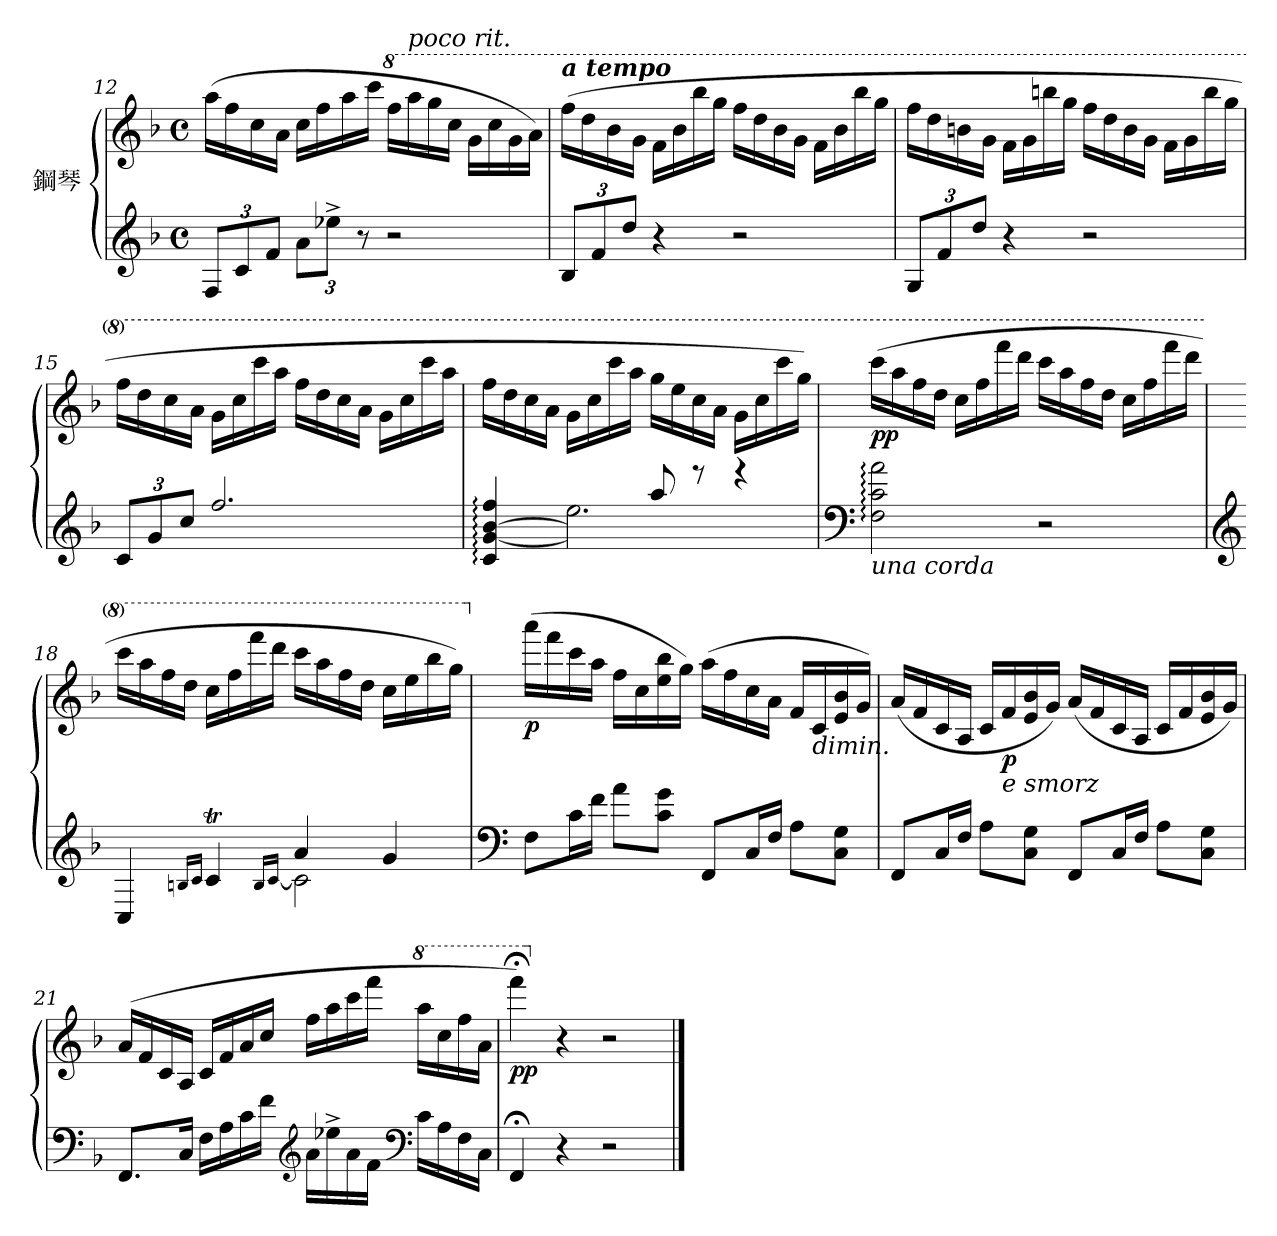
**kern	**kern	**dynam
*part1	*part1	*part1
*staff2	*staff1	*staff1/2
*I"鋼琴	*	*
*clefG2	*clefG2	*
*k[b-]	*k[b-]	*
*M4/4	*M4/4	*
*met(c)	*met(c)	*
*Xbrackettup	*	*
=12	=12	=12
12F/L	(>16aa\LL	.
.	16ff\	.
12c/	.	.
.	16cc\	.
12f/J	.	.
.	16a\JJ	.
12a\L	16cc\LL	.
.	16ff\	.
12ee-X^\J	.	.
.	16aa\	.
12r	.	.
.	16ccc\JJ	.
*	*8va	*
*	*MM90	*
2r	16fff\LL	.
!	!LO:TX:a:i:t=poco rit.	!
.	16aaa\	.
*	*MM82	*
.	16ggg\	.
.	16ccc\JJ	.
*	*MM74	*
.	16gg\LL	.
.	16ccc\	.
*	*MM66	*
.	16gg\	.
.	16aa\JJ)	.
!!LO:LB:g=z
=13	=13	=13
!	!LO:TX:a:Bi:t=a tempo	!
12B-/L	(>16fff\LL	.
.	16ddd\	.
12f/	.	.
.	16bb-\	.
12dd/J	.	.
.	16gg\JJ	.
4r	16ff\LL	.
.	16bb-\	.
.	16bbb-\	.
.	16ggg\JJ	.
2r	16fff\LL	.
.	16ddd\	.
.	16bb-\	.
.	16gg\JJ	.
.	16ff\LL	.
.	16bb-\	.
.	16bbb-\	.
.	16ggg\JJ	.
=14	=14	=14
12G/L	16fff\LL	.
.	16ddd\	.
12f/	.	.
.	16bbn\	.
12dd/J	.	.
.	16gg\JJ	.
4r	16ff\LL	.
.	16gg\	.
.	16bbbn\	.
.	16ggg\JJ	.
2r	16fff\LL	.
.	16ddd\	.
.	16bb\	.
.	16gg\JJ	.
.	16ff\LL	.
.	16gg\	.
.	16bbb\	.
.	16ggg\JJ	.
!!LO:PB:g=z
=15	=15	=15
12c/L	16fff\LL	.
.	16ddd\	.
12g/	.	.
.	16ccc\	.
12cc/J	.	.
.	16aa\JJ	.
2.ff/	16gg\LL	.
.	16ccc\	.
.	16cccc\	.
.	16aaa\JJ	.
.	16fff\LL	.
.	16ddd\	.
.	16ccc\	.
.	16aa\JJ	.
.	16gg\LL	.
.	16ccc\	.
.	16cccc\	.
.	16aaa\JJ	.
=16	=16	=16
!LO:N:n=2:head=open	!	!
!LO:N:n=3:head=open	!	!
*^	*	*
4c/: [4g/: [4b-/: 4ff/:	4ryy	16fff\LL	.
.	.	16ddd\	.
.	.	16ccc\	.
.	.	16aa\JJ	.
2.ee\	4g/yy] 4b-/yy]	16gg\LL	.
.	.	16ccc\	.
.	.	16cccc\	.
.	.	16aaa\JJ	.
.	8aa/	16ggg\LL	.
.	.	16eee\	.
.	8reee	16ccc\	.
.	.	16aa\JJ	.
.	4reee	16gg\LL	.
.	.	16ccc\	.
.	.	16cccc\	.
.	.	16ggg\JJ)	.
*v	*v	*	*
!!LO:LB:g=z
=17	=17	=17
*clefF4	*	*
!LO:TX:b:i:t=una corda	!	!
!	!	!LO:DY:b
2F\: 2c\: 2a\:	(>16cccc\LL	pp
.	16aaa\	.
.	16fff\	.
.	16ddd\JJ	.
.	16ccc\LL	.
.	16fff\	.
.	16ffff\	.
.	16dddd\JJ	.
2r	16cccc\LL	.
.	16aaa\	.
.	16fff\	.
.	16ddd\JJ	.
.	16ccc\LL	.
.	16fff\	.
.	16ffff\	.
.	16dddd\JJ	.
=18	=18	=18
*clefG2	*	*
*^	*	*
4C/	2ryy	16cccc\LL	.
.	.	16aaa\	.
.	.	16fff\	.
.	.	16ddd\JJ	.
16qBn/LL	.	.	.
16qc/JJ	.	.	.
4cT/	.	16ccc\LL	.
.	.	16fff\	.
.	.	16ffff\	.
.	.	16dddd\JJ	.
16qB/LL	.	.	.
[16qc/JJ	.	.	.
4a/	2c\]	16cccc\LL	.
.	.	16aaa\	.
.	.	16fff\	.
.	.	16ddd\JJ	.
4g/	.	16ccc\LL	.
.	.	16eee\	.
.	.	16bbb-\	.
.	.	16ggg\JJ)	.
*v	*v	*	*
=19	=19	=19
*clefF4	*	*
*	*X8va	*
!	!	!LO:DY:b
8F\L	(>16aaa\LL	p
.	16fff\	.
16c\L	16ccc\	.
16f\JJ	16aa\JJ	.
8a\L	16ff\LL	.
.	16cc\	.
8c\ 8g\J	16ee\ 16bb-\	.
.	16gg\JJ)	.
8FF/L	(>16aa\LL	.
.	16ff\	.
16C/L	16cc\	.
16F/JJ	16a\JJ	.
8A\L	16f/LL	.
!	!LO:TX:b:i:t=dimin.	!
.	16c/	.
8C\ 8G\J	16e/ 16b-/	.
.	16g/JJ)	.
!!LO:LB:g=z
=20	=20	=20
8FF/L	(>16a/LL	.
.	16f/	.
16C/L	16c/	.
16F/JJ	16A/JJ	.
8A\L	16c/LL	.
!	!LO:TX:b:i:t=e smorz	!
!	!	!LO:DY:b
.	16f/	p
8C\ 8G\J	16e/ 16b-/	.
.	16g/JJ)	.
8FF/L	(>16a/LL	.
.	16f/	.
16C/L	16c/	.
16F/JJ	16A/JJ	.
8A\L	16c/LL	.
.	16f/	.
8C\ 8G\J	16e/ 16b-/	.
.	16g/JJ)	.
=21	=21	=21
8.FF/L	(>16a/LL	.
.	16f/	.
.	16c/	.
16C/Jk	16A/JJ	.
16F\LL	16c/LL	.
16A\	16f/	.
16c\	16a/	.
16f\JJ	16cc/JJ	.
*clefG2	*	*
16a\LL	16ff\LL	.
16ee-X^\	16aa\	.
16a\	16ccc\	.
16f\JJ	16fff\JJ	.
*clefF4	*	*
*	*8va	*
16c\LL	16aaa\LL	.
16A\	16ccc\	.
16F\	16fff\	.
16C\JJ	16aa\JJ	.
=22	=22	=22
!	!	!LO:DY:b
4FF;/	4ffff;<\)	pp
*	*X8va	*
*	*MM40	*
4r	4r	.
2r	2r	.
==	==	==
*-	*-	*-
